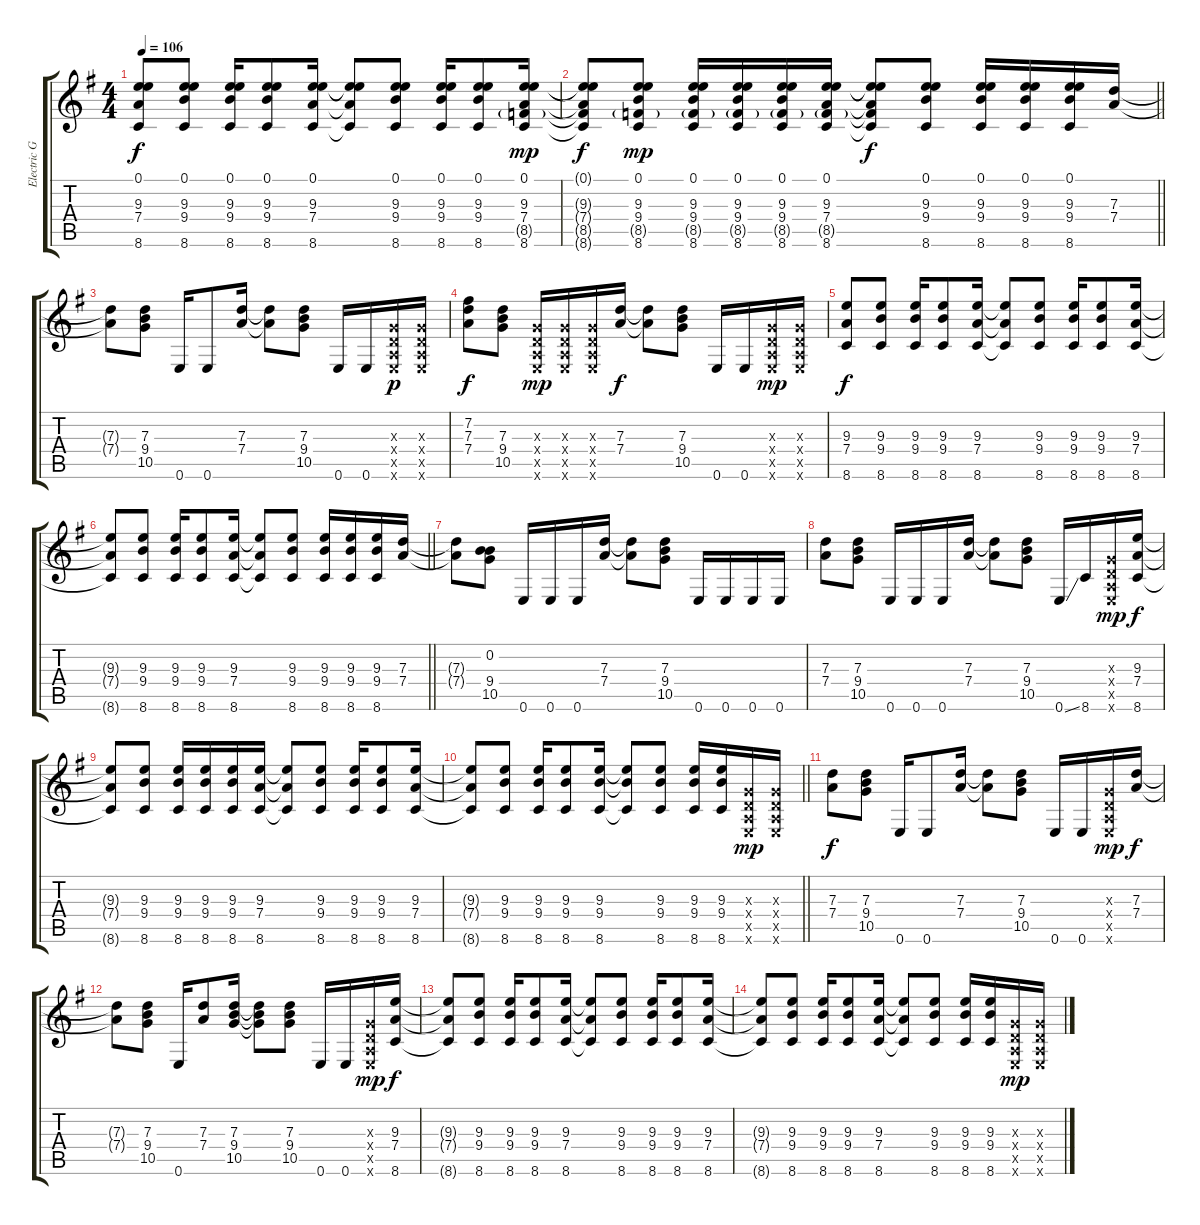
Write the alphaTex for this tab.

\track ("Electric Guitar, light overdrive" "Electric G") {instrument electricguitarjazz}
\staff {score tabs}
\tuning (E4 B3 G3 D3 A2 E2) {hide}
\ts (4 4)
\tempo 106
\clef g2
\ks eminor
(0.1{t} 9.3{t} 7.4{t} 8.6{t}).8{dy f} (0.1 9.3 9.4 8.6).8 (0.1 9.3 9.4 8.6).16 (0.1 9.3 9.4 8.6).8 (0.1 9.3 7.4 8.6).16 (0.1{t} 9.3{t} 7.4{t} 8.6{t}).8 (0.1 9.3 9.4 8.6).8 (0.1 9.3 9.4 8.6).16 (0.1 9.3 9.4 8.6).8 (0.1 9.3 7.4 8.5{g} 8.6).16{dy mp} |
\barLineRight lightlight
(0.1{t} 9.3{t} 7.4{t} 8.5{t} 8.6{t}).8{dy f} (0.1 9.3 9.4 8.5{g} 8.6).8{dy mp} (0.1 9.3 9.4 8.5{g} 8.6).16 (0.1 9.3 9.4 8.5{g} 8.6).16 (0.1 9.3 9.4 8.5{g} 8.6).16 (0.1 9.3 7.4 8.5{g} 8.6).16 (0.1{t} 9.3{t} 7.4{t} 8.5{t} 8.6{t}).8{dy f} (0.1 9.3 9.4 8.6).8 (0.1 9.3 9.4 8.6).16 (0.1 9.3 9.4 8.6).16 (0.1 9.3 9.4 8.6).16 (7.3 7.4).16 |
(7.3{t} 7.4{t}).8 (7.3 9.4 10.5).8 0.6.16 0.6.8 (7.3 7.4).16 (7.3{t} 7.4{t}).8 (7.3 9.4 10.5).8 0.6.16 0.6.16 (0.3{x} 0.4{x} 0.5{x} 0.6{x}).16{dy p} (0.3{x} 0.4{x} 0.5{x} 0.6{x}).16 |
(7.2 7.3 7.4).8{dy f} (7.3 9.4 10.5).8 (0.3{x} 0.4{x} 0.5{x} 0.6{x}).16{dy mp} (0.3{x} 0.4{x} 0.5{x} 0.6{x}).16 (0.3{x} 0.4{x} 0.5{x} 0.6{x}).16 (7.3 7.4).16{dy f} (7.3{t} 7.4{t}).8 (7.3 9.4 10.5).8 0.6.16 0.6.16 (0.3{x} 0.4{x} 0.5{x} 0.6{x}).16{dy mp} (0.3{x} 0.4{x} 0.5{x} 0.6{x}).16 |
(9.3 7.4 8.6).8{dy f} (9.3 9.4 8.6).8 (9.3 9.4 8.6).16 (9.3 9.4 8.6).8 (9.3 7.4 8.6).16 (9.3{t} 7.4{t} 8.6{t}).8 (9.3 9.4 8.6).8 (9.3 9.4 8.6).16 (9.3 9.4 8.6).8 (9.3 7.4 8.6).16 |
\barLineRight lightlight
(9.3{t} 7.4{t} 8.6{t}).8 (9.3 9.4 8.6).8 (9.3 9.4 8.6).16 (9.3 9.4 8.6).8 (9.3 7.4 8.6).16 (9.3{t} 7.4{t} 8.6{t}).8 (9.3 9.4 8.6).8 (9.3 9.4 8.6).16 (9.3 9.4 8.6).16 (9.3 9.4 8.6).16 (7.3 7.4).16 |
(7.3{t} 7.4{t}).8{volume 3} (0.2 9.4 10.5).8 0.6.16 0.6.16 0.6.16 (7.3 7.4).16 (7.3{t} 7.4{t}).8 (7.3 9.4 10.5).8 0.6.16 0.6.16 0.6.16 0.6.16 |
(7.3 7.4).8 (7.3 9.4 10.5).8 0.6.16 0.6.16 0.6.16 (7.3 7.4).16 (7.3{t} 7.4{t}).8 (7.3 9.4 10.5).8 0.6{ss}.16 8.6.16 (0.3{x} 0.4{x} 0.5{x} 0.6{x}).16{dy mp} (9.3 7.4 8.6).16{dy f} |
(9.3{t} 7.4{t} 8.6{t}).8 (9.3 9.4 8.6).8 (9.3 9.4 8.6).16 (9.3 9.4 8.6).16 (9.3 9.4 8.6).16 (9.3 7.4 8.6).16 (9.3{t} 7.4{t} 8.6{t}).8 (9.3 9.4 8.6).8 (9.3 9.4 8.6).16 (9.3 9.4 8.6).8 (9.3 7.4 8.6).16 |
\barLineRight lightlight
(9.3{t} 7.4{t} 8.6{t}).8 (9.3 9.4 8.6).8 (9.3 9.4 8.6).16 (9.3 9.4 8.6).8 (9.3 9.4 8.6).16 (9.3{t} 9.4{t} 8.6{t}).8 (9.3 9.4 8.6).8 (9.3 9.4 8.6).16 (9.3 9.4 8.6).16 (0.3{x} 0.4{x} 0.5{x} 0.6{x}).16{dy mp} (0.3{x} 0.4{x} 0.5{x} 0.6{x}).16 |
(7.3 7.4).8{dy f volume 0} (7.3 9.4 10.5).8 0.6.16 0.6.8 (7.3 7.4).16 (7.3{t} 7.4{t}).8 (7.3 9.4 10.5).8 0.6.16 0.6.16 (0.3{x} 0.4{x} 0.5{x} 0.6{x}).16{dy mp} (7.3 7.4).16{dy f} |
(7.3{t} 7.4{t}).8 (7.3 9.4 10.5).8 0.6.16 (7.3 7.4).8 (7.3 9.4 10.5).16 (7.3{t} 9.4{t} 10.5{t}).8 (7.3 9.4 10.5).8 0.6.16 0.6.16 (0.3{x} 0.4{x} 0.5{x} 0.6{x}).16{dy mp} (9.3 7.4 8.6).16{dy f} |
(9.3{t} 7.4{t} 8.6{t}).8 (9.3 9.4 8.6).8 (9.3 9.4 8.6).16 (9.3 9.4 8.6).8 (9.3 7.4 8.6).16 (9.3{t} 7.4{t} 8.6{t}).8 (9.3 9.4 8.6).8 (9.3 9.4 8.6).16 (9.3 9.4 8.6).8 (9.3 7.4 8.6).16 |
(9.3{t} 7.4{t} 8.6{t}).8 (9.3 9.4 8.6).8 (9.3 9.4 8.6).16 (9.3 9.4 8.6).8 (9.3 7.4 8.6).16 (9.3{t} 7.4{t} 8.6{t}).8 (9.3 9.4 8.6).8 (9.3 9.4 8.6).16 (9.3 9.4 8.6).16 (0.3{x} 0.4{x} 0.5{x} 0.6{x}).16{dy mp} (0.3{x} 0.4{x} 0.5{x} 0.6{x}).16
